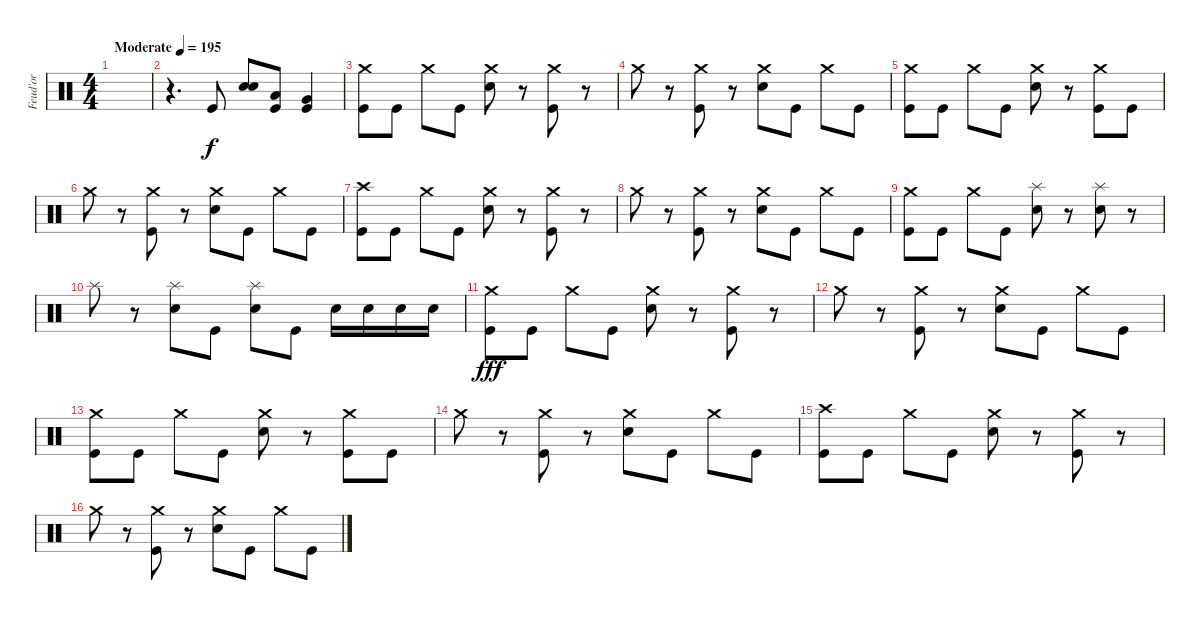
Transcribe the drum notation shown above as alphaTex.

\track ("Feud'or" "Feud'or") {instrument percussion}
\staff {score}
\articulation defaults
\ts (4 4)
\tempo (195 "Moderate")
\clef neutral
\ks c
|
r.4{d} "Kick (hit)".8 ("Electric Snare (hit)" "Snare (hit) 2").8 ("Low Tom (hit)" "Kick (hit)").8 ("Very Low Tom (hit)" "Kick (hit)").4 |
("Crash medium (hit)" "Kick (hit)").8 "Kick (hit)".8 "Crash medium (hit)".8 "Kick (hit)".8 ("Crash medium (hit)" "Snare (hit) 2").8 r.8 ("Crash medium (hit)" "Kick (hit)").8 r.8 |
"Crash medium (hit)".8 r.8 ("Crash medium (hit)" "Kick (hit)").8 r.8 ("Crash medium (hit)" "Snare (hit) 2").8 "Kick (hit)".8 "Crash medium (hit)".8 "Kick (hit)".8 |
("Crash medium (hit)" "Kick (hit)").8 "Kick (hit)".8 "Crash medium (hit)".8 "Kick (hit)".8 ("Crash medium (hit)" "Snare (hit) 2").8 r.8 ("Crash medium (hit)" "Kick (hit)").8 "Kick (hit)".8 |
"Crash medium (hit)".8 r.8 ("Crash medium (hit)" "Kick (hit)").8 r.8 ("Crash medium (hit)" "Snare (hit) 2").8 "Kick (hit)".8 "Crash medium (hit)".8 "Kick (hit)".8 |
("Crash high (hit)" "Kick (hit)").8 "Kick (hit)".8 "Crash medium (hit)".8 "Kick (hit)".8 ("Crash medium (hit)" "Snare (hit) 2").8 r.8 ("Crash medium (hit)" "Kick (hit)").8 r.8 |
"Crash medium (hit)".8 r.8 ("Crash medium (hit)" "Kick (hit)").8 r.8 ("Crash medium (hit)" "Snare (hit) 2").8 "Kick (hit)".8 "Crash medium (hit)".8 "Kick (hit)".8 |
("Crash medium (hit)" "Kick (hit)").8 "Kick (hit)".8 "Crash medium (hit)".8 "Kick (hit)".8 ("Splash (hit)" "Snare (hit) 2").8 r.8 ("Splash (hit)" "Snare (hit) 2").8 r.8 |
"Splash (hit)".8 r.8 ("Splash (hit)" "Snare (hit) 2").8 "Kick (hit)".8 ("Splash (hit)" "Snare (hit) 2").8 "Kick (hit)".8 "Snare (hit) 2".16 "Snare (hit) 2".16 "Snare (hit) 2".16 "Snare (hit) 2".16{dy f} |
("Crash medium (hit)" "Kick (hit)").8{dy fff} "Kick (hit)".8 "Crash medium (hit)".8 "Kick (hit)".8 ("Crash medium (hit)" "Snare (hit) 2").8 r.8 ("Crash medium (hit)" "Kick (hit)").8 r.8 |
"Crash medium (hit)".8 r.8 ("Crash medium (hit)" "Kick (hit)").8 r.8 ("Crash medium (hit)" "Snare (hit) 2").8 "Kick (hit)".8 "Crash medium (hit)".8 "Kick (hit)".8 |
("Crash medium (hit)" "Kick (hit)").8 "Kick (hit)".8 "Crash medium (hit)".8 "Kick (hit)".8 ("Crash medium (hit)" "Snare (hit) 2").8 r.8 ("Crash medium (hit)" "Kick (hit)").8 "Kick (hit)".8 |
"Crash medium (hit)".8 r.8 ("Crash medium (hit)" "Kick (hit)").8 r.8 ("Crash medium (hit)" "Snare (hit) 2").8 "Kick (hit)".8 "Crash medium (hit)".8 "Kick (hit)".8 |
("Crash high (hit)" "Kick (hit)").8 "Kick (hit)".8 "Crash medium (hit)".8 "Kick (hit)".8 ("Crash medium (hit)" "Snare (hit) 2").8 r.8 ("Crash medium (hit)" "Kick (hit)").8 r.8 |
"Crash medium (hit)".8 r.8 ("Crash medium (hit)" "Kick (hit)").8 r.8 ("Crash medium (hit)" "Snare (hit) 2").8 "Kick (hit)".8 "Crash medium (hit)".8 "Kick (hit)".8
